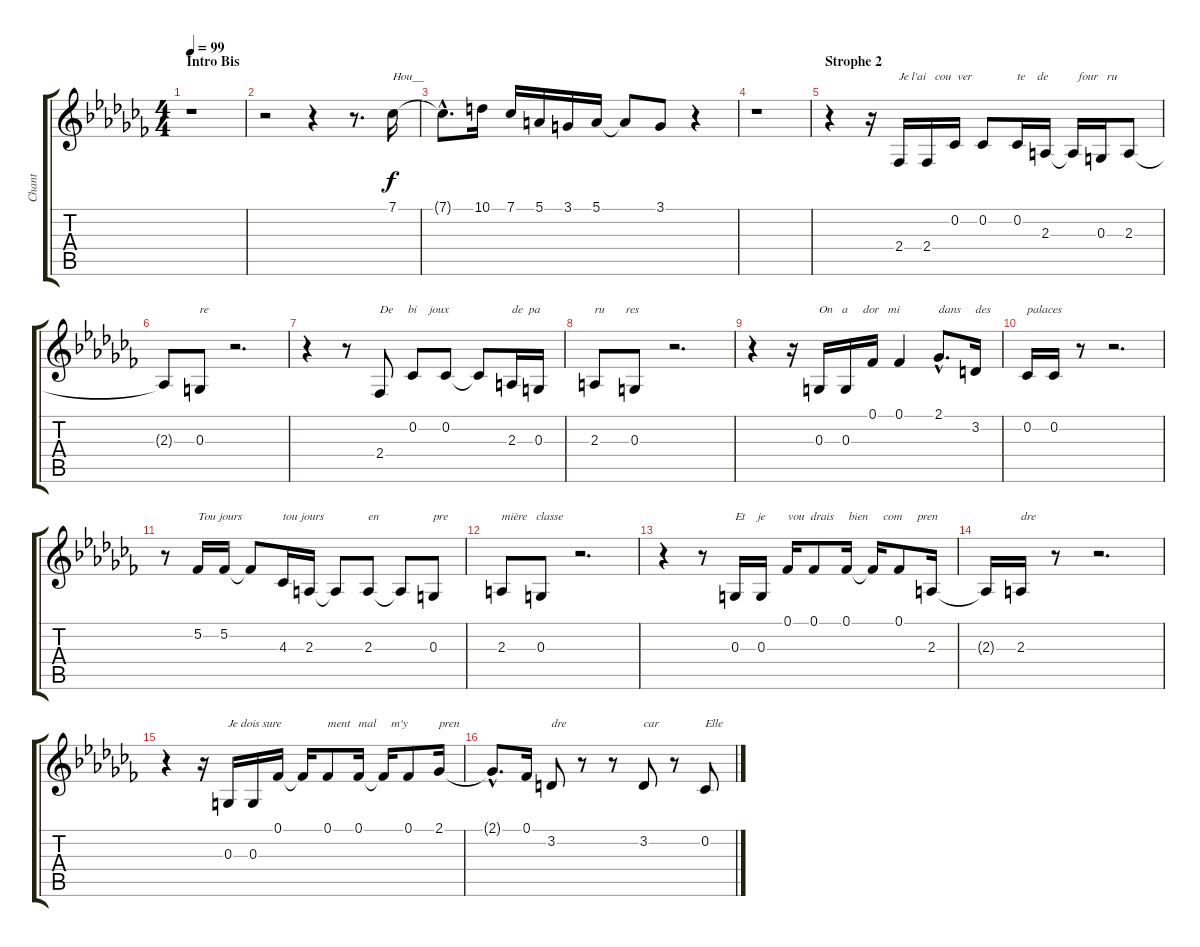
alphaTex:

\track ("Chant" "Chant") {instrument harmonica}
\staff {score tabs}
\tuning (E4 B3 G3 D3 A2 E2) {hide}
\ts (4 4)
\section ("" "Intro Bis")
\tempo 99
\clef g2
\ks cb
r.1{dy f} |
r.2 r.4 r.8{d} 7.1.16{txt "Hou__"} |
7.1{hac t}.8{d} 10.1.16 7.1.16 5.1.16 3.1.16 5.1.16 5.1{t}.8 3.1.8 r.4 |
r.1 |
\section ("" "Strophe 2")
r.4 r.16 2.4.16{txt "Je l'ai   cou  ver    "} 2.4.16 0.2.16 0.2.8 0.2.16{txt "te    de          four   ru"} 2.3.16 2.3{t}.16 0.3.16 2.3.8 |
2.3{t}.8 0.3.8{txt "re"} r.2{d} |
r.4 r.8 2.4.8{txt "De     bi    joux   "} 0.2.8 0.2.8 0.2{t}.8 2.3.16{txt "de  pa"} 0.3.16 |
2.3.8{txt "ru       res"} 0.3.8 r.2{d} |
r.4 r.16 0.3.16{txt "On   a     dor   mi"} 0.3.16 0.1.16 0.1.4 2.1{hac}.8{d txt "dans"} 3.2.16{txt "des"} |
0.2.16{txt "palaces"} 0.2.16 r.8 r.2{d} |
r.8 5.2.16{txt "Tou jours"} 5.2.16 5.2{t}.8 4.3.16{txt "tou jours"} 2.3.16 2.3{t}.8 2.3.8{txt "en"} 2.3{t}.8 0.3.8{txt "pre"} |
2.3.8{txt "mière   classe"} 0.3.8 r.2{d} |
r.4 r.8 0.3.16{txt "Et    je"} 0.3.16 0.1.16{txt "vou  drais     bien     com     pren"} 0.1.8 0.1.16 0.1{t}.16 0.1.8 2.3.16 |
2.3{t}.16 2.3.16{txt "dre"} r.8 r.2{d} |
r.4 r.16 0.3.16{txt "Je dois sure"} 0.3.16 0.1.16 0.1{t}.16 0.1.8{txt "ment"} 0.1.16{txt "mal     m'y"} 0.1{t}.16 0.1.8 2.1.16{txt "pren"} |
2.1{hac t}.8{d} 0.1.16 3.2.8{txt "dre"} r.8 r.8 3.2.8{txt "car"} r.8 0.2.8{txt "Elle"}
